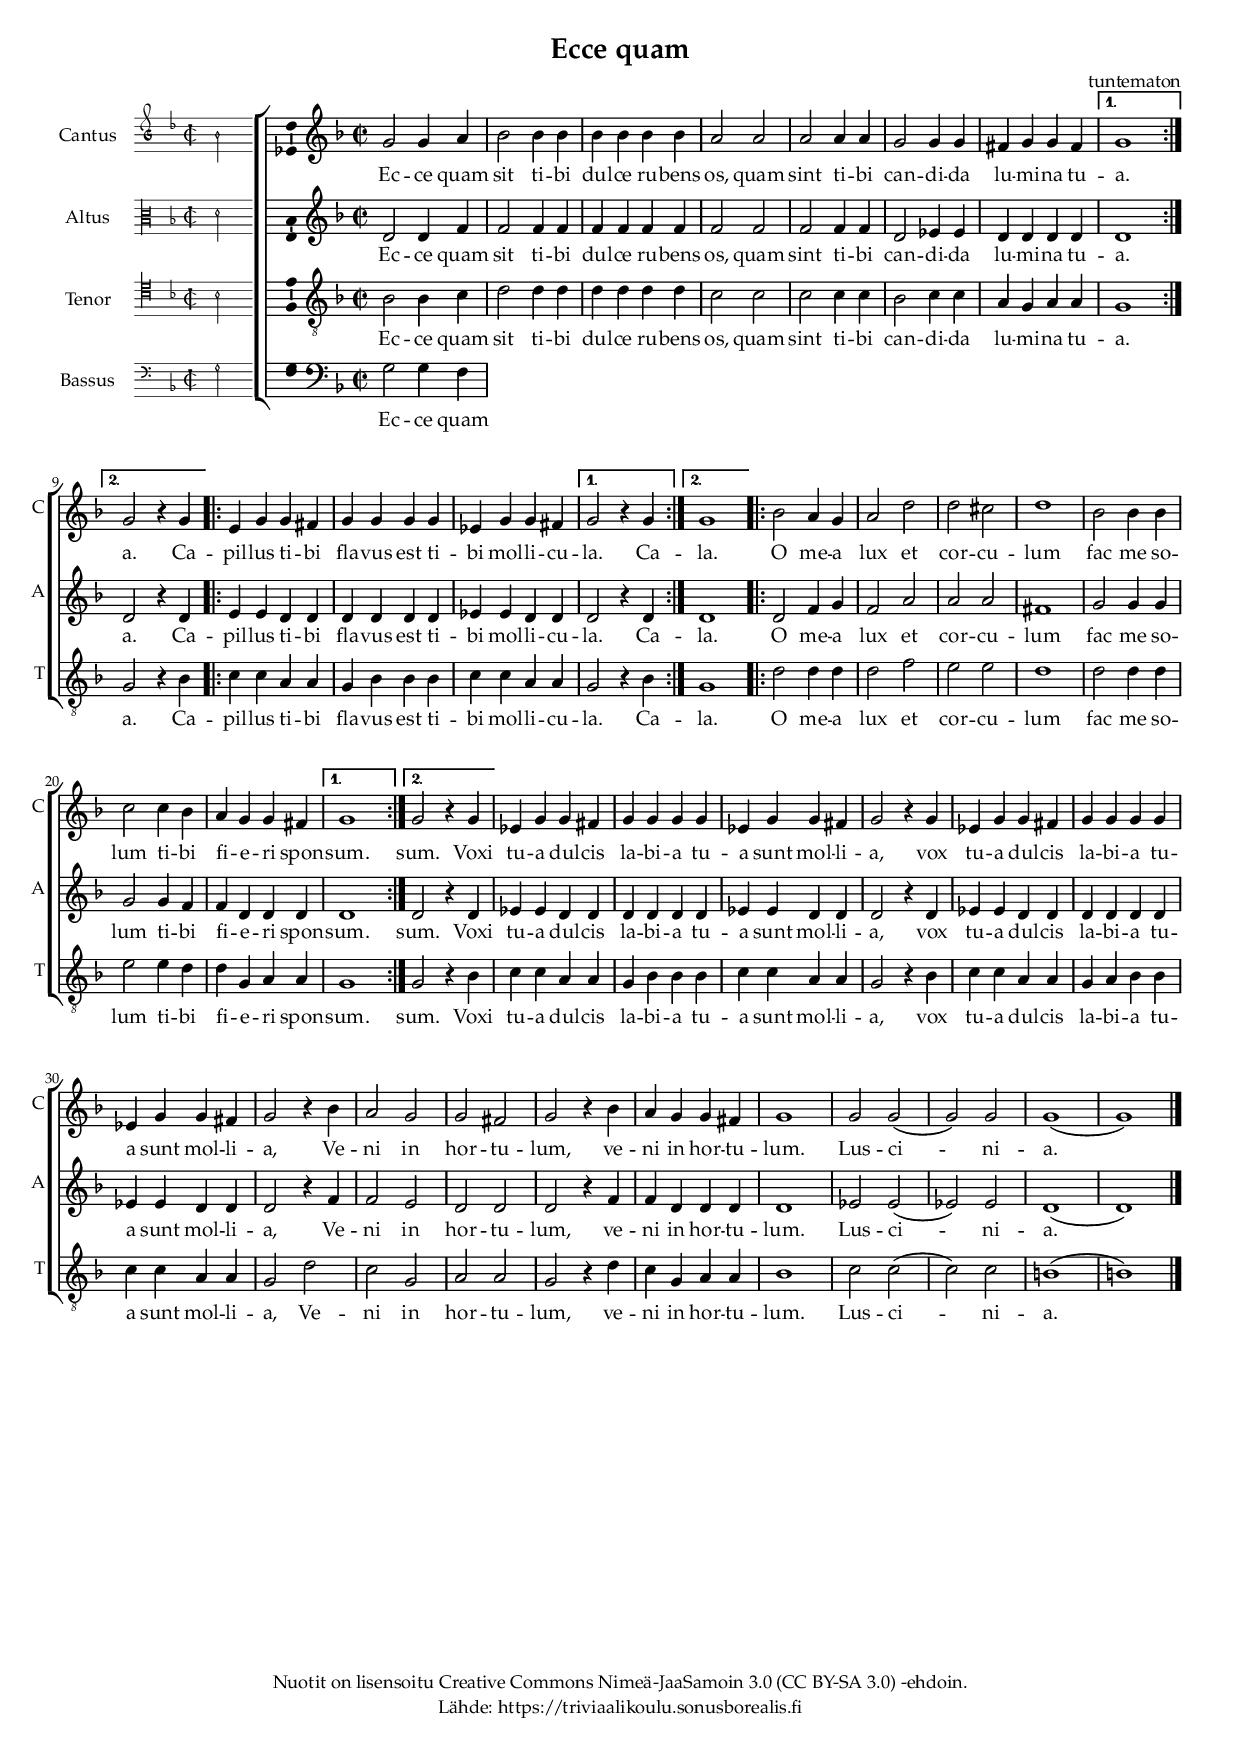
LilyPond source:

\version "2.19.80"
\include "suomi.ly"

#(set-global-staff-size 16)

global = {
%  \numericTimeSignature
  \time 2/2
%	\set Timing.measureLength = #(ly:make-moment 4/2)
%  \autoBeamOff
  \key d \minor
  \set Staff.midiInstrument = #"voice oohs"
}


SopranoMusic = \relative c'' {
	\set Staff.instrumentName = #"Cantus"
	\set Staff.shortInstrumentName = "C"

	\incipit {
        \clef "mensural-g"
        \set Staff.middleCClefPosition = #3
        \set Staff.middleCPosition = #3
        \set Staff.clefPosition = #0
        \key d \minor \time 2/2 g2
    }

    \repeat volta 2 {
        g2 g4 a | b2 b4 b | b b b b | a2 a | a a4 a | g2 g4 g |
        fis g g fis |
    }
    \alternative {
        {
            g1 |
        }
        {
            g2 r4 g |
        }
    }
    \repeat volta 2 {
        e g g fis | g g g g | es g g fis |
    }
    \alternative {
        {
            g2 r4 g |
        }
        {
            g1 |
        }
    }
% 2
    \repeat volta 2 {
        b2 a4 g | a2 d | d cis | d1 | b2 b4 b | c2 c4 b | a g g fis |
    }
    \alternative {
        {
            g1 |
        }
        {
            g2 r4 g |
        }
    }
    es g g fis | g g g g | es g g fis | g2 r4 g |
    es g g fis | g g g g | es g g fis | g2 r4 b |
% 3
    a2 g | g fis | g r4 b | a g g fis | g1 |
    g2 g( | g) g | g1( | g) \bar "|."

}

stanzaOneLyrics = \lyricmode {
    Ec -- ce quam sit ti -- bi dul -- ce ru -- bens os,
    quam sint ti -- bi can -- di -- da lu -- mi -- na tu -- a. a.
    Ca -- pil -- lus ti -- bi fla -- vus est
    ti -- bi mol -- li -- cu -- la. Ca -- la.
    O me -- a lux et cor -- cu -- lum
    fac me so -- lum ti -- bi fi -- e -- ri spon -- sum. sum. 
    Voxi tu -- a dul -- cis la -- bi -- a
    tu -- a sunt mol -- li -- a, 
    vox tu -- a dul -- cis la -- bi -- a
    tu -- a sunt mol -- li -- a,
    Ve -- ni in hor -- tu -- lum,
    ve -- ni in hor -- tu -- lum.
    Lus -- ci -- ni -- a.
}

AltoMusic = \relative c' {
	\set Staff.instrumentName = #"Altus"
	\set Staff.shortInstrumentName = "A"

	\incipit { \clef "mensural-c3" \key d \minor \time 2/2 d'2 }

  \repeat volta 2 {
    d2 d4 f | f2 f4 f | f f f f | f2 f | f f4 f | d2 es4 es |
    d d d d |
  }
  \alternative {
    {
      d1 |
    }
    {
      d2 r4 d4 |
    }
  }
  \repeat volta 2 {
    e e d d | d d d d | es es d d |
  }
  \alternative {
    {
      d2 r4 d |
    }
    {
      d1 |
    }
  }
% 2
  \repeat volta 2 {
    d2 f4 g | f2 a | a a | fis1 |
    g2 g4 g | g2 g4 f | f d d d |
  }
  \alternative {
    {
      d1 |
    }
    {
      d2 r4 d |
    }
  }
    es es d d | d d d d | es es d d | d2 r4 d |
    es es d d | d d d d | es es d d | d2 r4 f |
  f2 e | d d | d r4 f4 | f d d d | d1 |
  es2 es( | es) es | d1( | d) \bar "|."
}

TenoreMusic = \relative c' {
	\set Staff.instrumentName = #"Tenor"
	\set Staff.shortInstrumentName = "T"

	\incipit { \clef "mensural-c4" \key d \minor \time 2/2 b2 }

	\clef "treble_8"
    \repeat volta 2 {
        b2 b4 c | d2 d4 d | d d d d | c2 c | c c4 c | 
        b2 c4 c | a g a a |
    }
    \alternative {
        {
            g1 |
        }
        {
            g2 r4 b |
        }
    }
    \repeat volta 2 {
        c c a a | g b b b | c c a a |
    }
    \alternative {
        {
            g2 r4 b |
        }
        {
            g1 |
        }
    }
% 2
    \repeat volta 2 {
        d'2 d4 d | d2 f | e e | d1 |
        d2 d4 d | e2 e4 d | d g, a a |
    }
    \alternative {
        {
            g1 |
        }
        {
            g2 r4 b |
        }
    }
    c c a a | g b b b | c c a a | g2 r4 b |
    c c a a | g a b b | c c a a | g2 d' |
    c g | a a | g r4 d' | c g a a | b1 |
    c2 c( | c) c | h1( | h) \bar "|."
}

BassMusic = \relative c' {
	\set Staff.instrumentName = #"Bassus"
	\set Staff.shortInstrumentName = "B"

	\incipit { \clef "mensural-f" \key d \minor \time 2/2 g2 }

	\clef bass
	g2 g4 f |
}


\header {
  title = "Ecce quam"
%  subtitle = ""
  composer = "tuntematon"
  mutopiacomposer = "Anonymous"
%  instrument = "Voice (SATB)"
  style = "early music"
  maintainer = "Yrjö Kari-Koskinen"
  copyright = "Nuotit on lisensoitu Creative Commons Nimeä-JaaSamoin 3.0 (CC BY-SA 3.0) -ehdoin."
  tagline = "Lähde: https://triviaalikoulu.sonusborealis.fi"
}

\paper {
    system-system-spacing.basic-distance = #16
    #(define fonts
        (make-pango-font-tree "Palatino"
                              "Nimbus Sans"
                              "Luxi Mono"
                              (/ staff-height pt 20)))
}


\score {
  \new ChoirStaff <<
    \new Staff <<
      \new Voice = "Soprano" {
		    \global
        \SopranoMusic
      }
     \new Lyrics \lyricsto "Soprano" {
       \stanzaOneLyrics
     }
    >>
    \new Staff <<
      \new Voice = "Alto" {
        \global
        \AltoMusic
      }
     \new Lyrics \lyricsto "Alto" {
       \stanzaOneLyrics
     }
    >>
    \new Staff <<
      \new Voice = "Tenore" {
        \global
        \TenoreMusic
      }
      \new Lyrics \lyricsto "Tenore" {
       \stanzaOneLyrics
      }
    >>
    \new Staff <<
      \new Voice = "Bass" {
        \global
        \BassMusic
      }
      \new Lyrics \lyricsto "Bass" {
       \stanzaOneLyrics
      }
    >>
  >>
  \layout {
    \context {
      \Voice
      \consists "Ambitus_engraver"
    }
    indent = 3.5\cm
    incipit-width = 2\cm
    \context {
     \Staff \RemoveEmptyStaves
   }
    \context {
     \Score
     \override VerticalAxisGroup.remove-first = ##t
    }
  }
}
